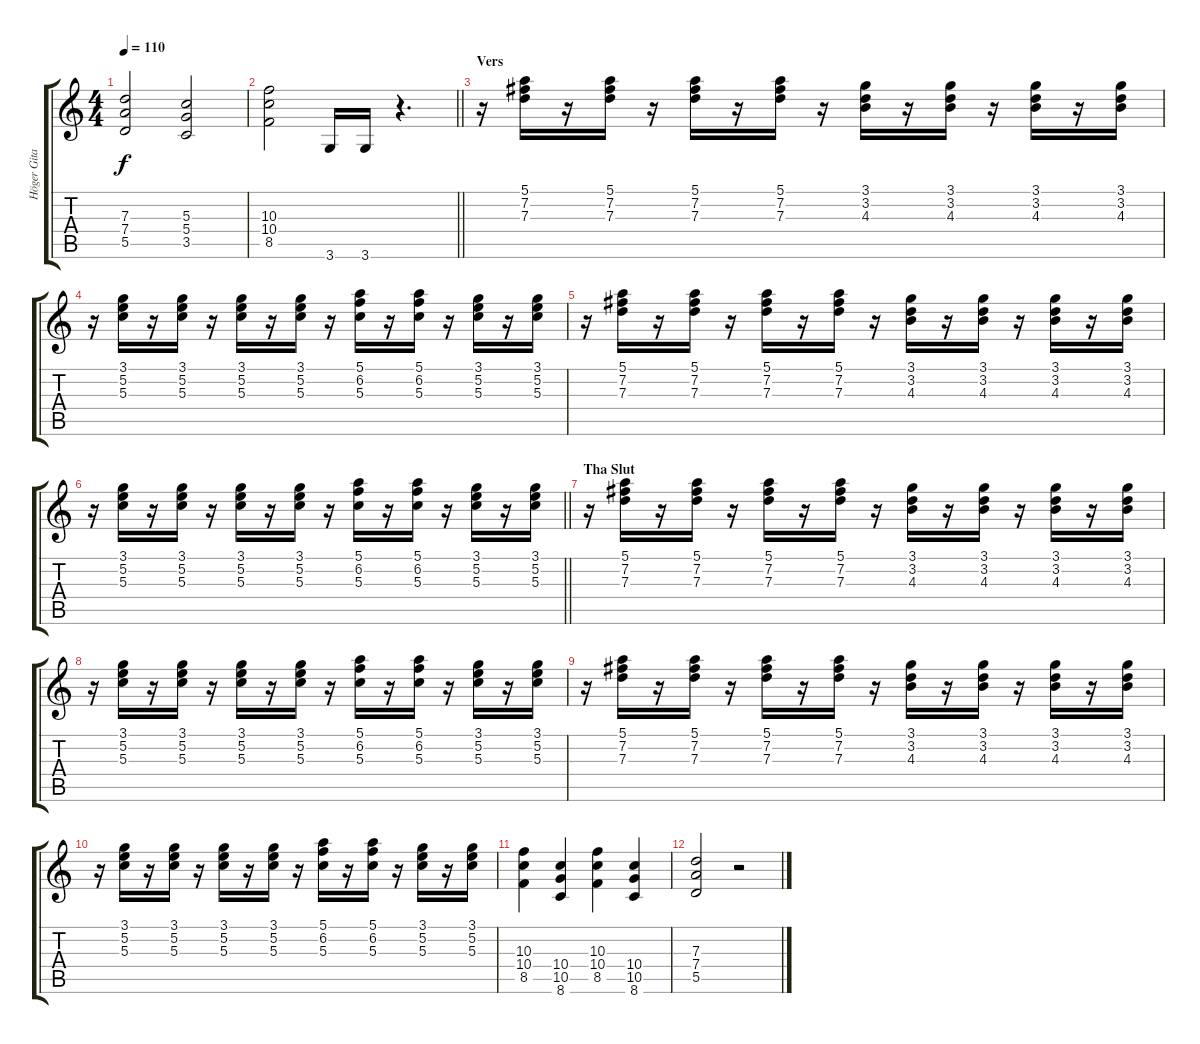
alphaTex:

\track ("Höger Gitarr - Erik" "Höger Gita") {instrument distortionguitar}
\staff {score tabs}
\tuning (E4 B3 G3 D3 A2 E2) {hide}
\ts (4 4)
\tempo 110
\clef g2
\ks c
(7.3 7.4 5.5).2{dy f} (5.3 5.4 3.5).2 |
\barLineRight lightlight
(10.3 10.4 8.5).2 3.6.16 3.6.16 r.4{d} |
\section ("" "Vers")
r.16 (5.1 7.2 7.3).16 r.16 (5.1 7.2 7.3).16 r.16 (5.1 7.2 7.3).16 r.16 (5.1 7.2 7.3).16 r.16 (3.1 3.2 4.3).16 r.16 (3.1 3.2 4.3).16 r.16 (3.1 3.2 4.3).16 r.16 (3.1 3.2 4.3).16 |
r.16 (3.1 5.2 5.3).16 r.16 (3.1 5.2 5.3).16 r.16 (3.1 5.2 5.3).16 r.16 (3.1 5.2 5.3).16 r.16 (5.1 6.2 5.3).16 r.16 (5.1 6.2 5.3).16 r.16 (3.1 5.2 5.3).16 r.16 (3.1 5.2 5.3).16 |
r.16 (5.1 7.2 7.3).16 r.16 (5.1 7.2 7.3).16 r.16 (5.1 7.2 7.3).16 r.16 (5.1 7.2 7.3).16 r.16 (3.1 3.2 4.3).16 r.16 (3.1 3.2 4.3).16 r.16 (3.1 3.2 4.3).16 r.16 (3.1 3.2 4.3).16 |
\barLineRight lightlight
r.16 (3.1 5.2 5.3).16 r.16 (3.1 5.2 5.3).16 r.16 (3.1 5.2 5.3).16 r.16 (3.1 5.2 5.3).16 r.16 (5.1 6.2 5.3).16 r.16 (5.1 6.2 5.3).16 r.16 (3.1 5.2 5.3).16 r.16 (3.1 5.2 5.3).16 |
\section ("" "Tha Slut")
r.16 (5.1 7.2 7.3).16 r.16 (5.1 7.2 7.3).16 r.16 (5.1 7.2 7.3).16 r.16 (5.1 7.2 7.3).16 r.16 (3.1 3.2 4.3).16 r.16 (3.1 3.2 4.3).16 r.16 (3.1 3.2 4.3).16 r.16 (3.1 3.2 4.3).16 |
r.16 (3.1 5.2 5.3).16 r.16 (3.1 5.2 5.3).16 r.16 (3.1 5.2 5.3).16 r.16 (3.1 5.2 5.3).16 r.16 (5.1 6.2 5.3).16 r.16 (5.1 6.2 5.3).16 r.16 (3.1 5.2 5.3).16 r.16 (3.1 5.2 5.3).16 |
r.16 (5.1 7.2 7.3).16 r.16 (5.1 7.2 7.3).16 r.16 (5.1 7.2 7.3).16 r.16 (5.1 7.2 7.3).16 r.16 (3.1 3.2 4.3).16 r.16 (3.1 3.2 4.3).16 r.16 (3.1 3.2 4.3).16 r.16 (3.1 3.2 4.3).16 |
r.16 (3.1 5.2 5.3).16 r.16 (3.1 5.2 5.3).16 r.16 (3.1 5.2 5.3).16 r.16 (3.1 5.2 5.3).16 r.16 (5.1 6.2 5.3).16 r.16 (5.1 6.2 5.3).16 r.16 (3.1 5.2 5.3).16 r.16 (3.1 5.2 5.3).16 |
(10.3 10.4 8.5).4 (10.4 10.5 8.6).4 (10.3 10.4 8.5).4 (10.4 10.5 8.6).4 |
(7.3 7.4 5.5).2 r.2
